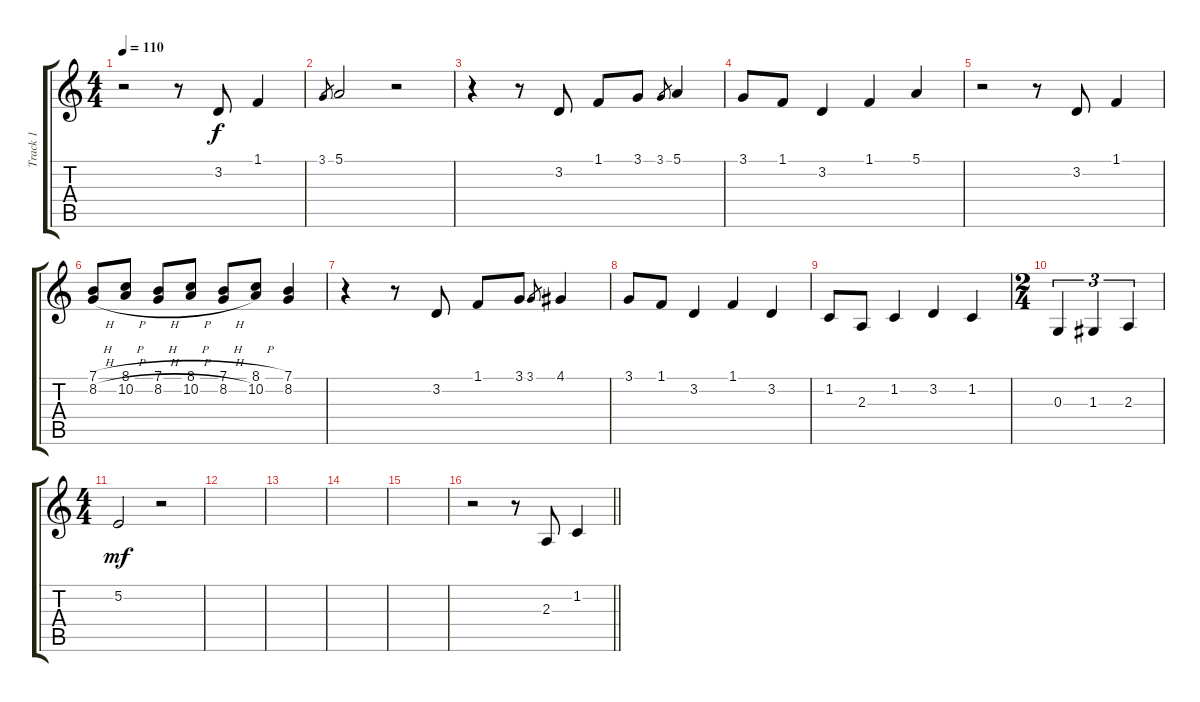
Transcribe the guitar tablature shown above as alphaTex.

\track ("Track 1" "Track 1") {instrument tenorsax}
\staff {score tabs}
\tuning (E4 B3 G3 D3 A2 E2) {hide}
\ts (4 4)
\tempo 110
\clef g2
\ks c
r.2{dy f} r.8 3.2.8 1.1.4 |
3.1.8{gr} 5.1.2 r.2 |
r.4 r.8 3.2.8 1.1.8 3.1.8 3.1.8{gr} 5.1.4 |
3.1.8 1.1.8 3.2.4 1.1.4 5.1.4 |
r.2 r.8 3.2.8 1.1.4 |
(7.1{h} 8.2{h}).8 (8.1{h} 10.2{h}).8 (7.1{h} 8.2{h}).8 (8.1{h} 10.2{h}).8 (7.1{h} 8.2{h}).8 (8.1{h} 10.2).8 (7.1 8.2).4 |
r.4 r.8 3.2.8 1.1.8 3.1.8 3.1.8{gr} 4.1.4 |
3.1.8 1.1.8 3.2.4 1.1.4 3.2.4 |
1.2.8 2.3.8 1.2.4 3.2.4 1.2.4 |
\ts (2 4)
0.3.4{tu (3 2)} 1.3.4{tu (3 2)} 2.3.4{tu (3 2)} |
\ts (4 4)
5.2.2{dy mf} r.2 |
|
|
|
|
\barLineRight lightlight
r.2 r.8 2.3.8 1.2.4
